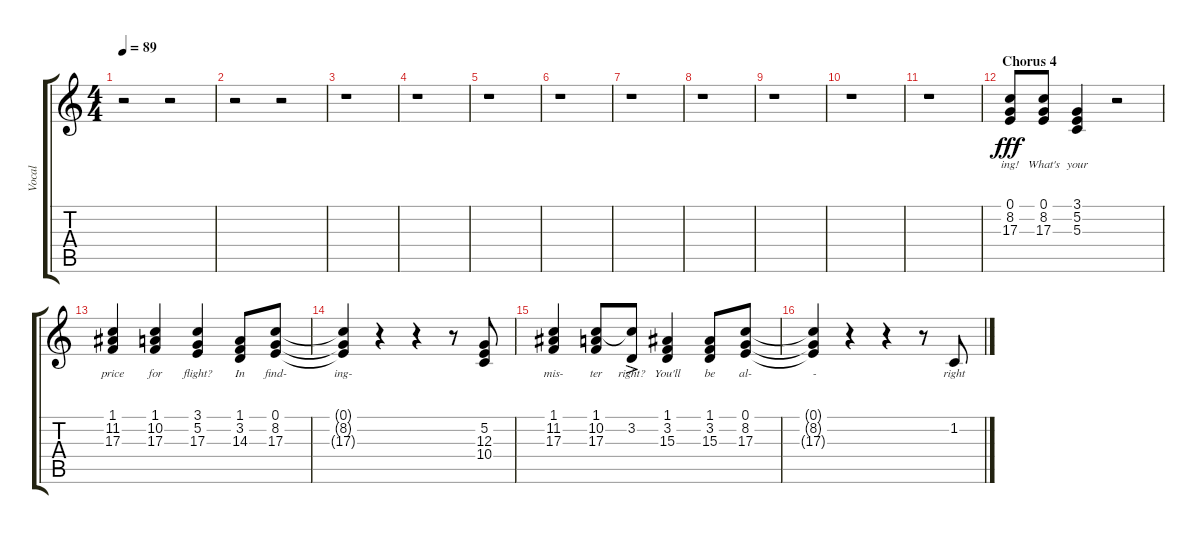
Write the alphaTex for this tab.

\track ("Vocal" "Vocal") {instrument flute}
\staff {score tabs}
\tuning (E4 B3 G3 D3 A2 E2) {hide}
\ts (4 4)
\tempo 89
\clef g2
\ks c
r.2{dy ff} r.2 |
r.2 r.2 |
r.1 |
r.1 |
r.1 |
r.1 |
r.1 |
r.1 |
r.1 |
r.1 |
r.1 |
\section ("" "Chorus 4")
(0.1 8.2 17.3).8{lyrics (0 "ing!") lyrics (1 "") lyrics (2 "") lyrics (3 "") lyrics (4 "") dy fff} (0.1 8.2 17.3).8{lyrics (0 "What's") lyrics (1 "") lyrics (2 "") lyrics (3 "") lyrics (4 "")} (3.1 5.2 5.3).4{lyrics (0 "your") lyrics (1 "") lyrics (2 "") lyrics (3 "") lyrics (4 "")} r.2 |
(1.1 11.2 17.3).4{lyrics (0 "price") lyrics (1 "") lyrics (2 "") lyrics (3 "") lyrics (4 "")} (1.1 10.2 17.3).4{lyrics (0 "for") lyrics (1 "") lyrics (2 "") lyrics (3 "") lyrics (4 "")} (3.1 5.2 17.3).4{lyrics (0 "flight?") lyrics (1 "") lyrics (2 "") lyrics (3 "") lyrics (4 "")} (1.1 3.2 14.3).8{lyrics (0 "In") lyrics (1 "") lyrics (2 "") lyrics (3 "") lyrics (4 "")} (0.1 8.2 17.3).8{lyrics (0 "find-") lyrics (1 "") lyrics (2 "") lyrics (3 "") lyrics (4 "")} |
(0.1{t} 8.2{t} 17.3{t}).4{lyrics (0 "ing-") lyrics (1 "") lyrics (2 "") lyrics (3 "") lyrics (4 "")} r.4 r.4 r.8 (5.2 12.3 10.4).8{lyrics (0 " ") lyrics (1 "") lyrics (2 "") lyrics (3 "") lyrics (4 "")} |
(1.1 11.2 17.3).4{lyrics (0 "mis-") lyrics (1 "") lyrics (2 "") lyrics (3 "") lyrics (4 "")} (1.1 10.2 17.3).8{lyrics (0 "ter") lyrics (1 "") lyrics (2 "") lyrics (3 "") lyrics (4 "")} (3.2{ac} 17.3{t}).8{lyrics (0 "right?") lyrics (1 "") lyrics (2 "") lyrics (3 "") lyrics (4 "")} (1.1 3.2 15.3).4{lyrics (0 "You'll") lyrics (1 "") lyrics (2 "") lyrics (3 "") lyrics (4 "")} (1.1 3.2 15.3).8{lyrics (0 "be") lyrics (1 "") lyrics (2 "") lyrics (3 "") lyrics (4 "")} (0.1 8.2 17.3).8{lyrics (0 "al-") lyrics (1 "") lyrics (2 "") lyrics (3 "") lyrics (4 "")} |
(0.1{t} 8.2{t} 17.3{t}).4{lyrics (0 " -") lyrics (1 "") lyrics (2 "") lyrics (3 "") lyrics (4 "")} r.4 r.4 r.8 1.2.8{lyrics (0 "right") lyrics (1 "") lyrics (2 "") lyrics (3 "") lyrics (4 "")}
